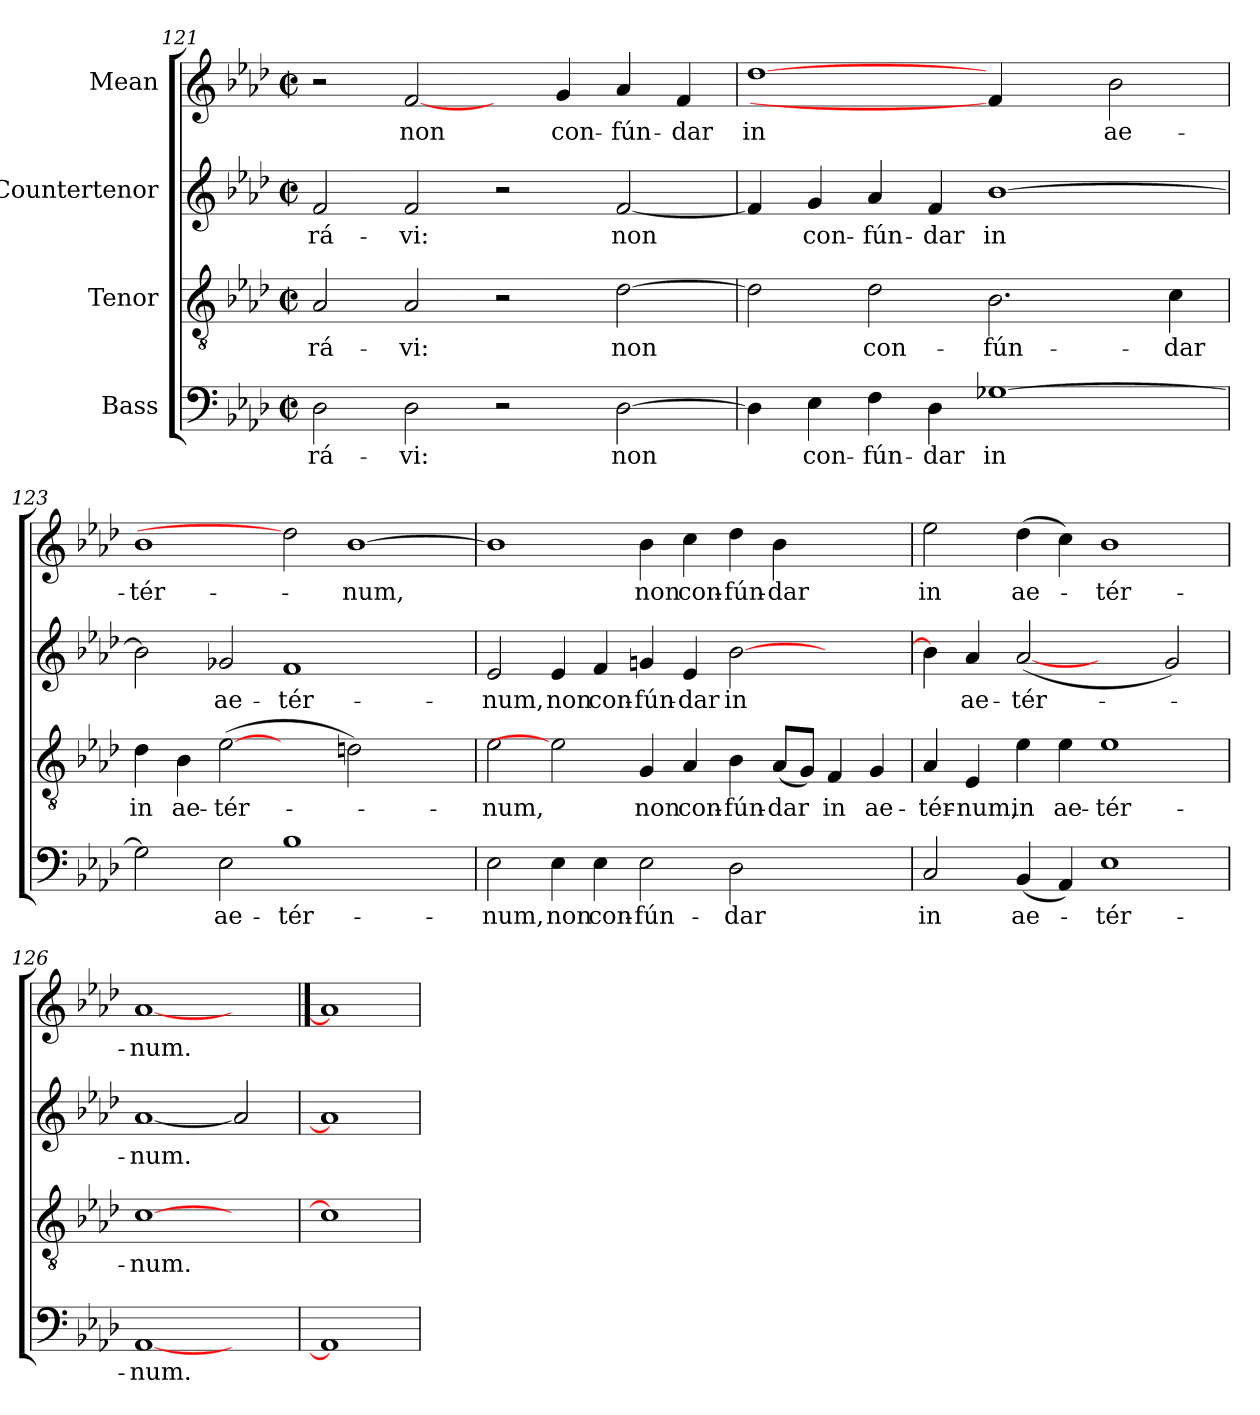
**kern	**text	**kern	**text	**kern	**text	**kern	**text
*part4	*part4	*part3	*part3	*part2	*part2	*part1	*part1
*staff4	*staff4	*staff3	*staff3	*staff2	*staff2	*staff1	*staff1
*I"Bass	*	*I"Tenor	*	*I"Countertenor	*	*I"Mean	*
*clefF4	*	*clefGv2	*	*clefG2	*	*clefG2	*
*k[b-e-a-d-]	*	*k[b-e-a-d-]	*	*k[b-e-a-d-]	*	*k[b-e-a-d-]	*
*A-:	*	*A-:	*	*A-:	*	*A-:	*
*M2/2	*	*M2/2	*	*M2/2	*	*M2/2	*
*met(c|)	*	*met(c|)	*	*met(c|)	*	*met(c|)	*
=121	=121	=121	=121	=121	=121	=121	=121
!	!LO:LY:b:cj	!	!LO:LY:b:cj	!	!LO:LY:b:cj	!	!
2D-\	-rá-	2A-/	-rá-	2f/	-rá-	2r	.
!	!LO:LY:b:cj	!	!LO:LY:b:cj	!	!LO:LY:b:cj	!	!LO:LY:b:cj
2D-\	-vi:	2A-/	-vi:	2f/	-vi:	[2f/	non
2r	.	2r	.	2r	.	4ryy	.
!	!	!	!	!	!	!	!LO:LY:b
.	.	.	.	.	.	4g/	con-
!	!LO:LY:b	!	!LO:LY:b	!	!LO:LY:b	!	!LO:LY:b:cj
[>2D-\	non	[>2d-\	non	[<2f/	non	4a-/	-fún-
!	!	!	!	!	!	!	!LO:LY:b:rj
.	.	.	.	.	.	4f/	-dar
=122	=122	=122	=122	=122	=122	=122	=122
!	!	!	!	!	!	!	!LO:LY:b:cj
4D-\]	.	2d-\]	.	4f/]	.	[1dd-	in
!	!LO:LY:b	!	!	!	!LO:LY:b	!	!
4E-\	con-	.	.	4g/	con-	.	.
!	!LO:LY:b:cj	!	!LO:LY:b:cj	!	!LO:LY:b:cj	!	!
4F\	-fún-	2d-\	con-	4a-/	-fún-	.	.
!	!LO:LY:b:rj	!	!	!	!LO:LY:b:rj	!	!
4D-\	-dar	.	.	4f/	-dar	.	.
!	!LO:LY:b:cj	!	!LO:LY:b:cj	!	!LO:LY:b:cj	!	!
[<1G-X	in	2.B-\	-fún-	[<1b-	in	4f/]	.
.	.	.	.	.	.	4ryy	.
!	!	!	!	!	!	!	!LO:LY:b:cj
.	.	.	.	.	.	2b-\	ae-
!	!	!	!LO:LY:b:cj	!	!	!	!
.	.	4c\	-dar	.	.	.	.
!!LO:PB:g=z
=123	=123	=123	=123	=123	=123	=123	=123
!	!	!	!LO:LY:b:cj	!	!	!	!LO:LY:b:cj
2G-\]	.	4d-\	in	2b-\]	.	1b-	-tér-
!	!	!	!LO:LY:b:cj	!	!	!	!
.	.	4B-\	ae-	.	.	.	.
!	!LO:LY:b:cj	!	!LO:LY:b:cj	!	!LO:LY:b:cj	!	!
2E-\	ae-	(>[2e-	-tér-	2g-X/	ae-	.	.
!	!LO:LY:b:cj	!	!	!	!LO:LY:b:cj	!	!
1B-	-tér-	2ryy	.	1f	-tér-	2dd-]	.
!	!	!	!	!	!	!	!LO:LY:b
.	.	2dn\)	.	.	.	[>1b-	-num,
2ryy	.	2ryy	.	2ryy	.	.	.
=124	=124	=124	=124	=124	=124	=124	=124
!	!LO:LY:b:cj	!	!LO:LY:b:cj	!	!LO:LY:b:cj	!	!
2E-\	-num,	2e-\	-num,	2e-/	-num,	1b-]	.
!	!LO:LY:b:cj	!	!	!	!LO:LY:b:cj	!	!
4E-\	non	2e-]	.	4e-/	non	.	.
!	!LO:LY:b	!	!	!	!LO:LY:b	!	!
4E-\	con-	.	.	4f/	con-	.	.
!	!LO:LY:b:rj	!	!LO:LY:b:cj	!	!LO:LY:b:cj	!	!LO:LY:b:cj
2E-\	-fún-	4G/	non	4gn/	-fún-	4b-\	non
!	!	!	!LO:LY:b	!	!LO:LY:b:rj	!	!LO:LY:b:cj
.	.	4A-/	con-	4e-/	-dar	4cc\	con-
!	!LO:LY:b:cj	!	!LO:LY:b:rj	!	!LO:LY:b:cj	!	!LO:LY:b
2D-\	-dar	4B-\	-fún-	[>2b-\	in	4dd-\	-fún-
!	!	!	!LO:LY:b	!	!	!	!LO:LY:b:rj
.	.	(<8A-/L	-dar	.	.	4b-\	-dar
.	.	8G/J)	.	.	.	.	.
!	!	!	!LO:LY:b:cj	!	!	!	!
2ryy	.	4F/	in	2ryy	.	2ryy	.
!	!	!	!LO:LY:b:cj	!	!	!	!
.	.	4G/	ae-	.	.	.	.
=125	=125	=125	=125	=125	=125	=125	=125
!	!LO:LY:b:cj	!	!LO:LY:b:cj	!	!	!	!LO:LY:b:cj
2C/	in	4A-/	-tér-	4b-\]	.	2ee-\	in
!	!	!	!LO:LY:b:cj	!	!LO:LY:b:cj	!	!
.	.	4E-/	-num,	4a-/	ae-	.	.
!	!LO:LY:b:cj	!	!LO:LY:b:cj	!	!LO:LY:b:cj	!	!LO:LY:b:cj
(<4BB-/	ae-	4e-\	in	(<[2a-	-tér-	(>4dd-\	ae-
!	!	!	!LO:LY:b:cj	!	!	!	!
4AA-/)	.	4e-\	ae-	.	.	4cc\)	.
!	!LO:LY:b:cj	!	!LO:LY:b:cj	!	!	!	!LO:LY:b:cj
1E-	-tér-	1e-	-tér-	2ryy	.	1b-	-tér-
.	.	.	.	2g/)	.	.	.
=126	=126	=126	=126	=126	=126	=126	=126
!	!LO:LY:b:cj	!	!LO:LY:b:cj	!	!LO:LY:b:cj	!	!LO:LY:b:cj
[1AA-	-num.	[1c	-num.	[1a-	-num.	[1a-	-num.
2ryy	.	2ryy	.	2a-]	.	2ryy	.
=127	==127	=127	==127	=127	==127	==127	==127
1AA-]	.	1c]	.	1a-]	.	1a-]	.
=	=	=	=	=	=	=	=
*-	*-	*-	*-	*-	*-	*-	*-
